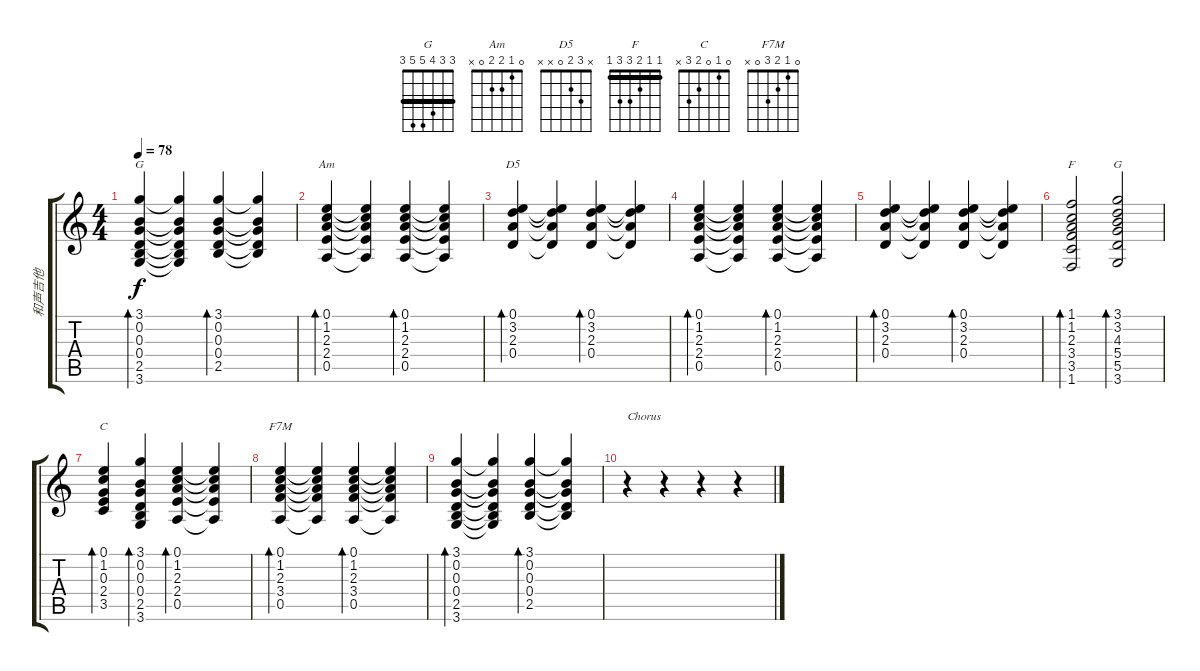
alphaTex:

\track ("和声吉他" "和声吉他") {instrument acousticguitarsteel}
\staff {score tabs}
\tuning (E4 B3 G3 D3 A2 E2) {hide}
\chord ("G" 3 0 0 0 2 3)
\chord ("Am" 0 1 2 2 0 x)
\chord ("D5" x 3 2 0 x x)
\chord ("F" 1 1 2 3 3 1) {barre 1}
\chord ("G" 3 3 4 5 5 3) {barre 3}
\chord ("C" 0 1 0 2 3 x)
\chord ("F7M" 0 1 2 3 0 x)
\ts (4 4)
\tempo 78
\clef g2
\ks c
(3.1 0.2 0.3 0.4 2.5 3.6).4{bd 120 ch "G" dy f} (3.1{t} 0.2{t} 0.3{t} 0.4{t} 2.5{t} 3.6{t}).4 (3.1 0.2 0.3 0.4 2.5).4{bd 120} (3.1{t} 0.2{t} 0.3{t} 0.4{t} 2.5{t}).4 |
(0.1 1.2 2.3 2.4 0.5).4{bd 120 ch "Am"} (0.1{t} 1.2{t} 2.3{t} 2.4{t} 0.5{t}).4 (0.1 1.2 2.3 2.4 0.5).4{bd 120} (0.1{t} 1.2{t} 2.3{t} 2.4{t} 0.5{t}).4 |
(0.1 3.2 2.3 0.4).4{bd 120 ch "D5"} (0.1{t} 3.2{t} 2.3{t} 0.4{t}).4 (0.1 3.2 2.3 0.4).4{bd 120} (0.1{t} 3.2{t} 2.3{t} 0.4{t}).4 |
(0.1 1.2 2.3 2.4 0.5).4{bd 120} (0.1{t} 1.2{t} 2.3{t} 2.4{t} 0.5{t}).4 (0.1 1.2 2.3 2.4 0.5).4{bd 120} (0.1{t} 1.2{t} 2.3{t} 2.4{t} 0.5{t}).4 |
(0.1 3.2 2.3 0.4).4{bd 120} (0.1{t} 3.2{t} 2.3{t} 0.4{t}).4 (0.1 3.2 2.3 0.4).4{bd 120} (0.1{t} 3.2{t} 2.3{t} 0.4{t}).4 |
(1.1 1.2 2.3 3.4 3.5 1.6).2{bd 120 ch "F"} (3.1 3.2 4.3 5.4 5.5 3.6).2{bd 120 ch "G"} |
(0.1 1.2 0.3 2.4 3.5).4{bd 120 ch "C"} (3.1 0.2 0.3 0.4 2.5 3.6).4{bd 120} (0.1 1.2 2.3 2.4 0.5).4{bd 120} (0.1{t} 1.2{t} 2.3{t} 2.4{t} 0.5{t}).4 |
(0.1 1.2 2.3 3.4 0.5).4{bd 120 ch "F7M"} (0.1{t} 1.2{t} 2.3{t} 3.4{t} 0.5{t}).4 (0.1 1.2 2.3 3.4 0.5).4{bd 120} (0.1{t} 1.2{t} 2.3{t} 3.4{t} 0.5{t}).4 |
(3.1 0.2 0.3 0.4 2.5 3.6).4{bd 120} (3.1{t} 0.2{t} 0.3{t} 0.4{t} 2.5{t} 3.6{t}).4 (3.1 0.2 0.3 0.4 2.5).4{bd 120} (3.1{t} 0.2{t} 0.3{t} 0.4{t} 2.5{t}).4 |
r.4{txt "Chorus"} r.4 r.4 r.4
